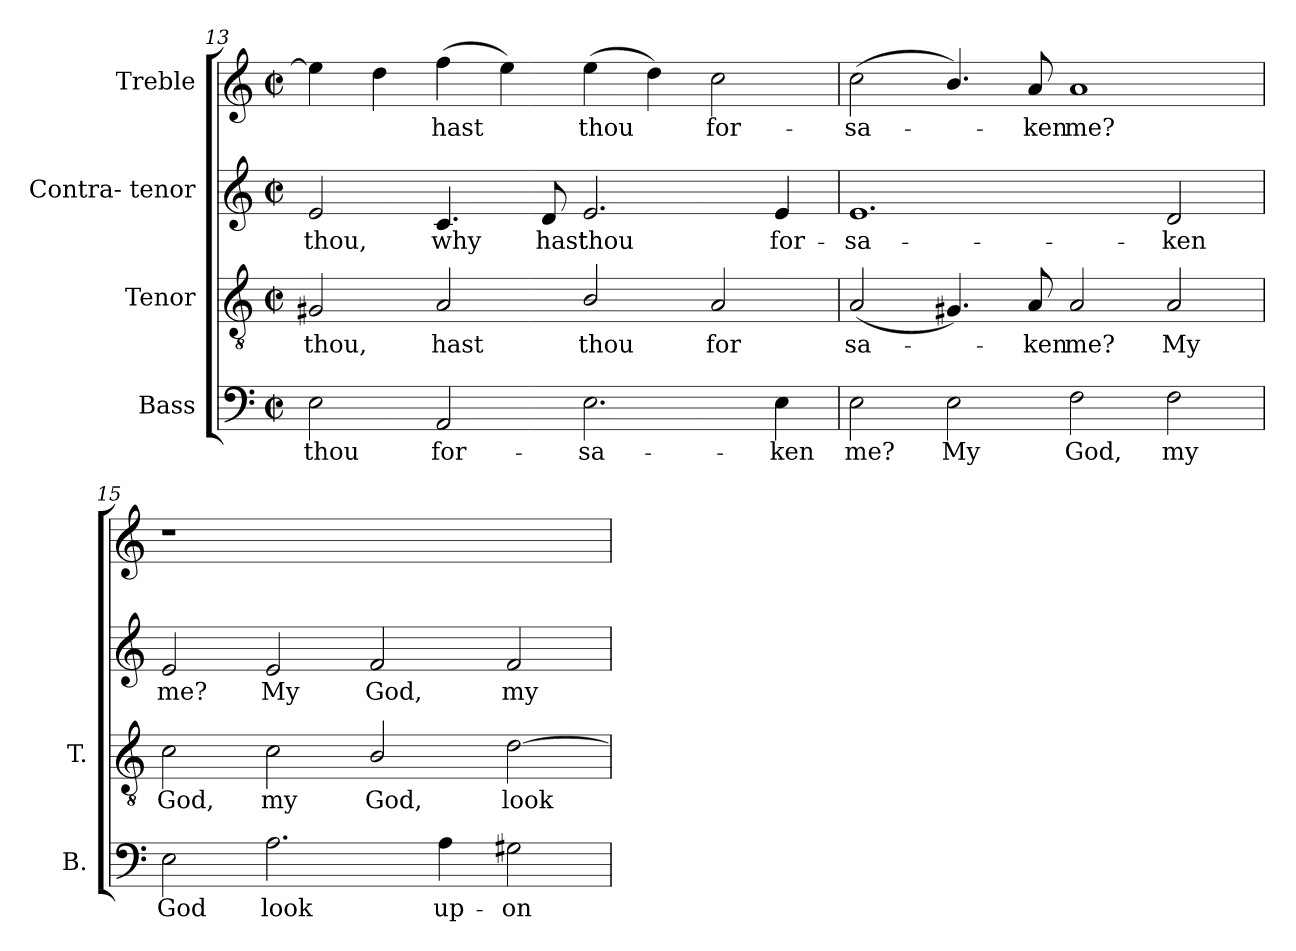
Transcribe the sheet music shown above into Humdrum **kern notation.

**kern	**text	**kern	**text	**kern	**text	**kern	**text
*part4	*part4	*part3	*part3	*part2	*part2	*part1	*part1
*staff4	*staff4	*staff3	*staff3	*staff2	*staff2	*staff1	*staff1
*I"Bass	*	*I"Tenor	*	*I"Contra- tenor	*	*I"Treble	*
*I'B.	*	*I'T.	*	*	*	*	*
*clefF4	*	*clefGv2	*	*clefG2	*	*clefG2	*
*	*	*ITrd7c12	*	*	*	*	*
*k[]	*	*k[]	*	*k[]	*	*k[]	*
*C:	*	*C:	*	*C:	*	*C:	*
*M2/2	*	*M2/2	*	*M2/2	*	*M2/2	*
*met(c|)	*	*met(c|)	*	*met(c|)	*	*met(c|)	*
=13	=13	=13	=13	=13	=13	=13	=13
!	!LO:LY:b:color=#000000	!	!	!	!	!	!
!	!	!	!LO:LY:b:color=#000000	!	!	!	!
!	!	!	!	!	!LO:LY:b:color=#000000	!	!
2Ei\	thou	2GG#Xi/	thou,	2ei/	thou,	4eei\]	.
.	.	.	.	.	.	4ddi\	.
!	!LO:LY:b:color=#000000	!	!	!	!	!	!
!	!	!	!LO:LY:b:color=#000000	!	!	!	!
!	!	!	!	!	!LO:LY:b:color=#000000	!	!
!	!	!	!	!	!	!	!LO:LY:b:color=#000000
2AAi/	for-	2AAi/	hast	4.ci/	why	(4ffi\	hast
.	.	.	.	.	.	4eei\)	.
!	!	!	!	!	!LO:LY:b:color=#000000	!	!
.	.	.	.	8di/	hast	.	.
!	!LO:LY:b:color=#000000	!	!	!	!	!	!
!	!	!	!LO:LY:b:color=#000000	!	!	!	!
!	!	!	!	!	!LO:LY:b:color=#000000	!	!
!	!	!	!	!	!	!	!LO:LY:b:color=#000000
2.Ei\	-sa-	2BBi/	thou	2.ei/	thou	(4eei\	thou
.	.	.	.	.	.	4ddi\)	.
!	!	!	!LO:LY:b:color=#000000	!	!	!	!
!	!	!	!	!	!	!	!LO:LY:b:color=#000000
.	.	2AAi/	for	.	.	2cci\	for-
!	!LO:LY:b:color=#000000	!	!	!	!	!	!
!	!	!	!	!	!LO:LY:b:color=#000000	!	!
4Ei\	-ken	.	.	4ei/	for-	.	.
=14	=14	=14	=14	=14	=14	=14	=14
!	!LO:LY:b:color=#000000	!	!	!	!	!	!
!	!	!	!LO:LY:b:color=#000000	!	!	!	!
!	!	!	!	!	!LO:LY:b:color=#000000	!	!
!	!	!	!	!	!	!	!LO:LY:b:color=#000000
2Ei\	me?	(2AAi/	sa-	1.ei	-sa-	(2cci\	-sa-
!	!LO:LY:b:color=#000000	!	!	!	!	!	!
2Ei\	My	4.GG#Xi/)	.	.	.	4.bi/)	.
!	!	!	!LO:LY:b:color=#000000	!	!	!	!
!	!	!	!	!	!	!	!LO:LY:b:color=#000000
.	.	8AAi/	-ken	.	.	8ai/	-ken
!	!LO:LY:b:color=#000000	!	!	!	!	!	!
!	!	!	!LO:LY:b:color=#000000	!	!	!	!
!	!	!	!	!	!	!	!LO:LY:b:color=#000000
2Fi\	God,	2AAi/	me?	.	.	1ai	me?
!	!LO:LY:b:color=#000000	!	!	!	!	!	!
!	!	!	!LO:LY:b:color=#000000	!	!	!	!
!	!	!	!	!	!LO:LY:b:color=#000000	!	!
2Fi\	my	2AAi/	My	2di/	-ken	.	.
!!LO:LB:g=z
=15	=15	=15	=15	=15	=15	=15	=15
!	!LO:LY:b:color=#000000	!	!	!	!	!	!
!	!	!	!LO:LY:b:color=#000000	!	!	!	!
!	!	!	!	!	!LO:LY:b:color=#000000	!LO:N:vis=1	!
2Ei\	God	2Ci\	God,	2ei/	me?	1r	.
!	!LO:LY:b:color=#000000	!	!	!	!	!	!
!	!	!	!LO:LY:b:color=#000000	!	!	!	!
!	!	!	!	!	!LO:LY:b:color=#000000	!	!
2.Ai\	look	2Ci\	my	2ei/	My	.	.
!	!	!	!LO:LY:b:color=#000000	!	!	!	!
!	!	!	!	!	!LO:LY:b:color=#000000	!	!
.	.	2BBi/	God,	2fi/	God,	1ryy	.
!	!LO:LY:b:color=#000000	!	!	!	!	!	!
4Ai\	up-	.	.	.	.	.	.
!	!LO:LY:b:color=#000000	!	!	!	!	!	!
!	!	!	!LO:LY:b:color=#000000	!	!	!	!
!	!	!	!	!	!LO:LY:b:color=#000000	!	!
2G#Xi\	-on	[2Di\	look	2fi/	my	.	.
=	=	=	=	=	=	=	=
*-	*-	*-	*-	*-	*-	*-	*-
